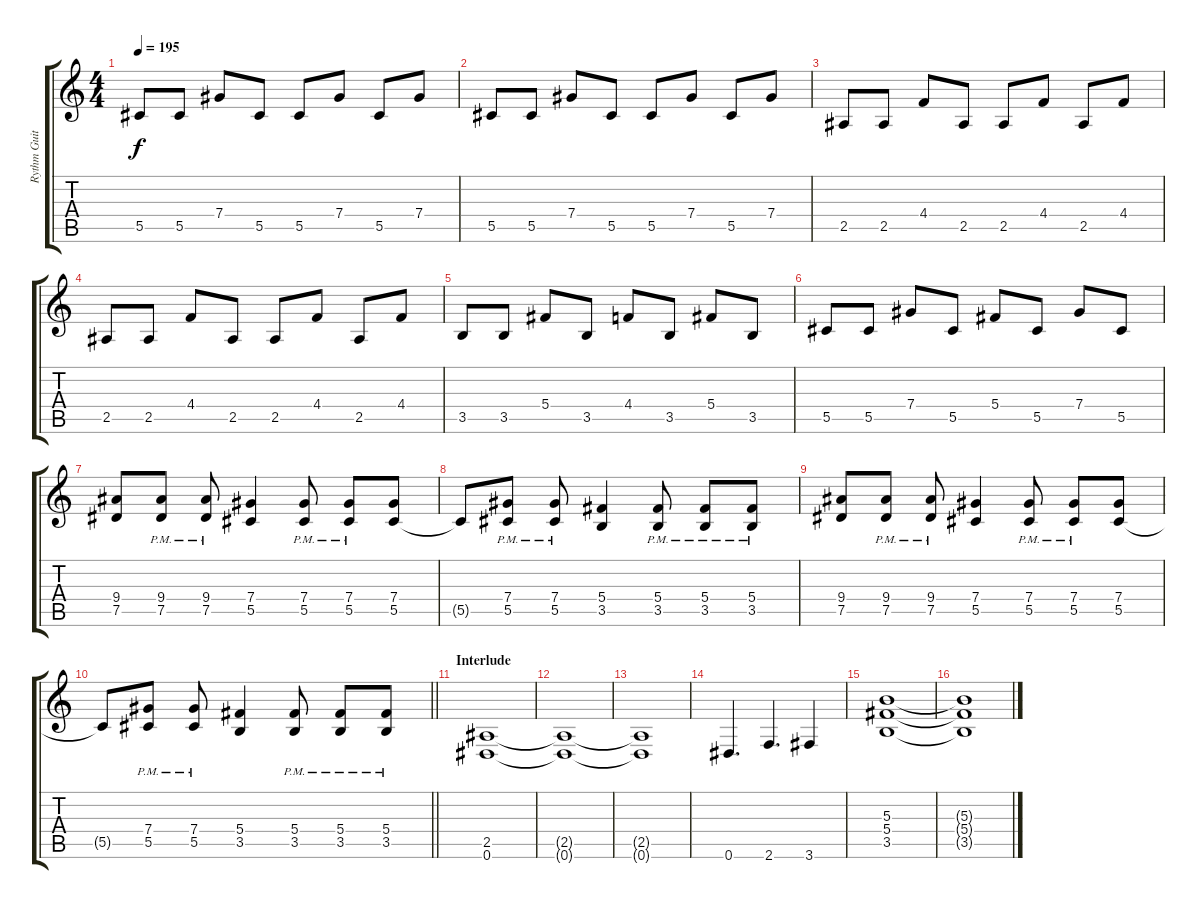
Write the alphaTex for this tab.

\track ("Rythm Guitar" "Rythm Guit") {instrument distortionguitar}
\staff {score tabs}
\tuning (Eb4 Bb3 Gb3 Db3 Ab2 Eb2) {hide}
\ts (4 4)
\tempo 195
\clef g2
\ks c
5.5.8{dy f} 5.5.8 7.4.8 5.5.8 5.5.8 7.4.8 5.5.8 7.4.8 |
5.5.8 5.5.8 7.4.8 5.5.8 5.5.8 7.4.8 5.5.8 7.4.8 |
2.5.8 2.5.8 4.4.8 2.5.8 2.5.8 4.4.8 2.5.8 4.4.8 |
2.5.8 2.5.8 4.4.8 2.5.8 2.5.8 4.4.8 2.5.8 4.4.8 |
3.5.8 3.5.8 5.4.8 3.5.8 4.4.8 3.5.8 5.4.8 3.5.8 |
5.5.8 5.5.8 7.4.8 5.5.8 5.4.8 5.5.8 7.4.8 5.5.8 |
(9.4 7.5).8 (9.4{pm} 7.5{pm}).8 (9.4{pm} 7.5{pm}).8 (7.4 5.5).4 (7.4{pm} 5.5{pm}).8 (7.4{pm} 5.5{pm}).8 (7.4 5.5).8 |
5.5{t}.8 (7.4{pm} 5.5{pm}).8 (7.4{pm} 5.5{pm}).8 (5.4 3.5).4 (5.4{pm} 3.5{pm}).8 (5.4{pm} 3.5{pm}).8 (5.4{pm} 3.5{pm}).8 |
(9.4 7.5).8 (9.4{pm} 7.5{pm}).8 (9.4{pm} 7.5{pm}).8 (7.4 5.5).4 (7.4{pm} 5.5{pm}).8 (7.4{pm} 5.5{pm}).8 (7.4 5.5).8 |
\barLineRight lightlight
5.5{t}.8 (7.4{pm} 5.5{pm}).8 (7.4{pm} 5.5{pm}).8 (5.4 3.5).4 (5.4{pm} 3.5{pm}).8 (5.4{pm} 3.5{pm}).8 (5.4{pm} 3.5{pm}).8 |
\section ("" "Interlude")
(2.5 0.6).1 |
(2.5{t} 0.6{t}).1 |
(2.5{t} 0.6{t}).1 |
0.6.4{d} 2.6.4{d} 3.6.4 |
(5.3 5.4 3.5).1 |
(5.3{t} 5.4{t} 3.5{t}).1
